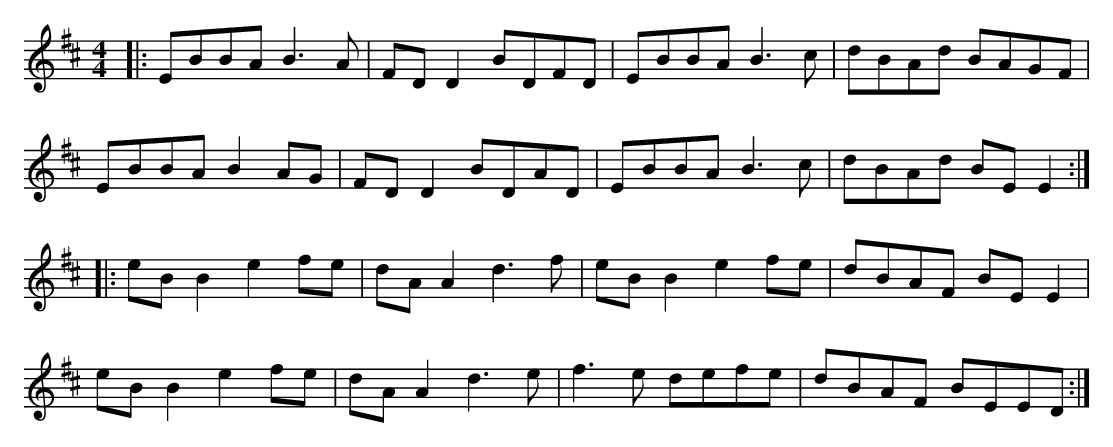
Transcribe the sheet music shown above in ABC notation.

X:1
M:4/4
K:Edor
|:EBBA B3A|FD D2 BDFD|EBBA B3c|dBAd BAGF|
EBBA B2 AG|FD D2 BDAD|EBBA B3c|dBAd BE E2:|
|:eB B2 e2fe|dA A2 d3f|eB B2 e2fe|dBAF BE E2|
eB B2 e2fe|dA A2 d3e|f3e defe|dBAF BEED:|
